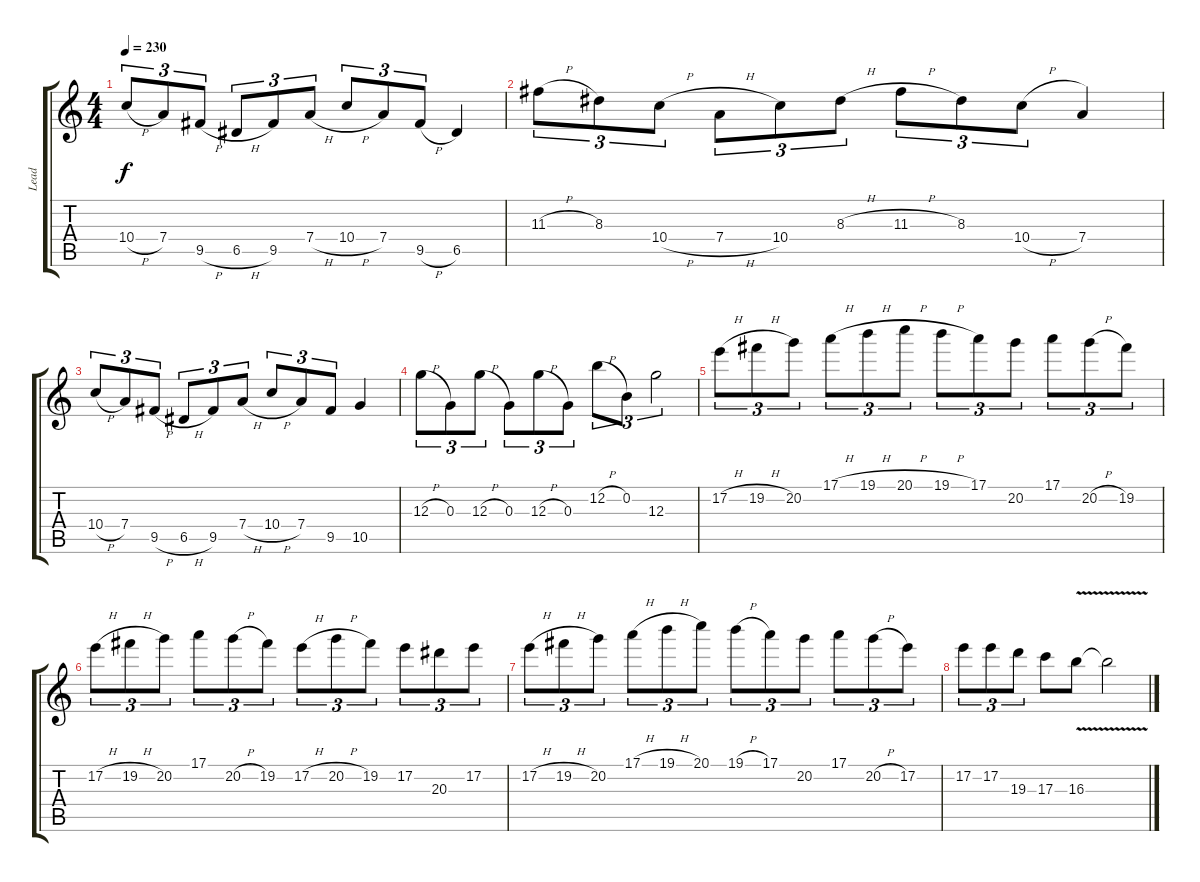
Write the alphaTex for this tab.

\track ("Lead" "Lead") {instrument acousticguitarsteel}
\staff {score tabs}
\tuning (E4 B3 G3 D3 A2 E2) {hide}
\ts (4 4)
\tempo 230
\clef g2
\ks c
10.4{h}.8{tu (3 2) dy f} 7.4.8{tu (3 2)} 9.5{h}.8{tu (3 2)} 6.5{h}.8{tu (3 2)} 9.5.8{tu (3 2)} 7.4{h}.8{tu (3 2)} 10.4{h}.8{tu (3 2)} 7.4.8{tu (3 2)} 9.5{h}.8{tu (3 2)} 6.5.4 |
11.3{h}.8{tu (3 2)} 8.3.8{tu (3 2)} 10.4{h}.8{tu (3 2)} 7.4{h}.8{tu (3 2)} 10.4.8{tu (3 2)} 8.3{h}.8{tu (3 2)} 11.3{h}.8{tu (3 2)} 8.3.8{tu (3 2)} 10.4{h}.8{tu (3 2)} 7.4.4 |
10.4{h}.8{tu (3 2)} 7.4.8{tu (3 2)} 9.5{h}.8{tu (3 2)} 6.5{h}.8{tu (3 2)} 9.5.8{tu (3 2)} 7.4{h}.8{tu (3 2)} 10.4{h}.8{tu (3 2)} 7.4.8{tu (3 2)} 9.5.8{tu (3 2)} 10.5.4 |
12.3{h}.8{tu (3 2)} 0.3.8{tu (3 2)} 12.3{h}.8{tu (3 2)} 0.3.8{tu (3 2)} 12.3{h}.8{tu (3 2)} 0.3.8{tu (3 2)} 12.2{h}.8{tu (3 2)} 0.2.8{tu (3 2)} 12.3.2{tu (3 2)} |
17.2{h}.8{tu (3 2)} 19.2{h}.8{tu (3 2)} 20.2.8{tu (3 2)} 17.1{h}.8{tu (3 2)} 19.1{h}.8{tu (3 2)} 20.1{h}.8{tu (3 2)} 19.1{h}.8{tu (3 2)} 17.1.8{tu (3 2)} 20.2.8{tu (3 2)} 17.1.8{tu (3 2)} 20.2{h}.8{tu (3 2)} 19.2.8{tu (3 2)} |
17.2{h}.8{tu (3 2)} 19.2{h}.8{tu (3 2)} 20.2.8{tu (3 2)} 17.1.8{tu (3 2)} 20.2{h}.8{tu (3 2)} 19.2.8{tu (3 2)} 17.2{h}.8{tu (3 2)} 20.2{h}.8{tu (3 2)} 19.2.8{tu (3 2)} 17.2.8{tu (3 2)} 20.3.8{tu (3 2)} 17.2.8{tu (3 2)} |
17.2{h}.8{tu (3 2)} 19.2{h}.8{tu (3 2)} 20.2.8{tu (3 2)} 17.1{h}.8{tu (3 2)} 19.1{h}.8{tu (3 2)} 20.1.8{tu (3 2)} 19.1{h}.8{tu (3 2)} 17.1.8{tu (3 2)} 20.2.8{tu (3 2)} 17.1.8{tu (3 2)} 20.2{h}.8{tu (3 2)} 17.2.8{tu (3 2)} |
17.2.8{tu (3 2)} 17.2.8{tu (3 2)} 19.3.8{tu (3 2)} 17.3.8 16.3{v}.8 16.3{v t}.2
